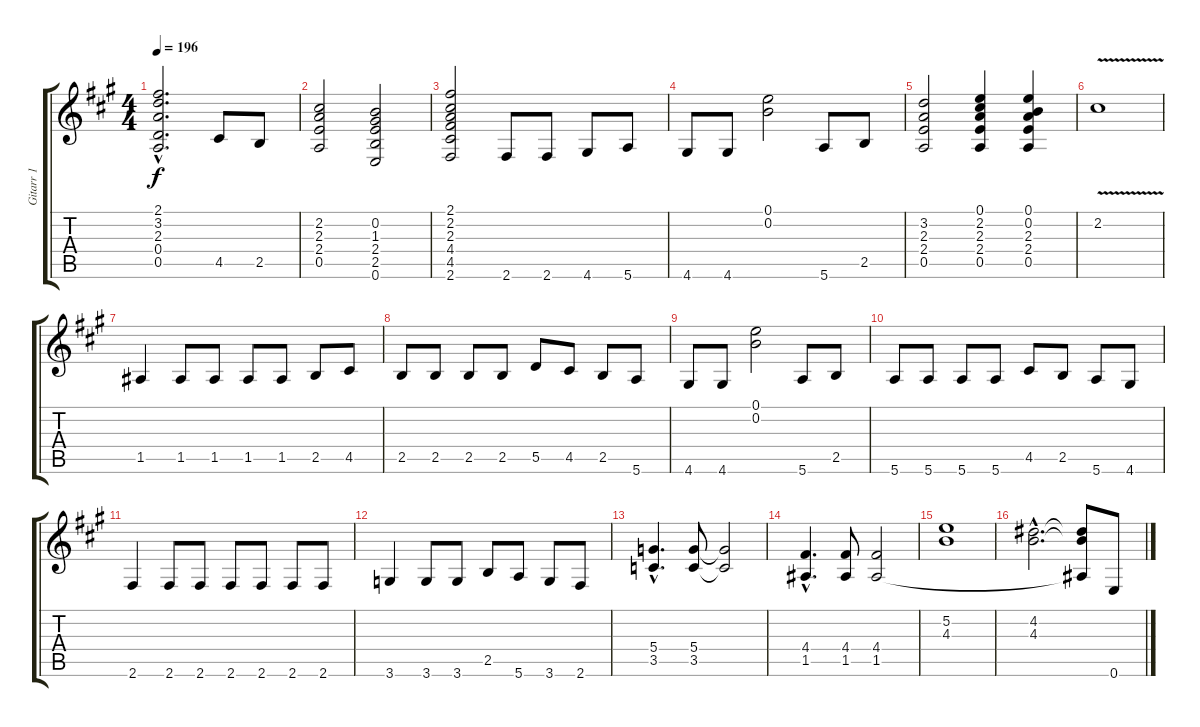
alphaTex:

\track ("Gitarr 1" "Gitarr 1") {instrument overdrivenguitar}
\staff {score tabs}
\tuning (E4 B3 G3 D3 A2 E2) {hide}
\ts (4 4)
\tempo 196
\clef g2
\ks a
(2.1{hac} 3.2{hac} 2.3{hac} 0.4{hac} 0.5{hac}).2{d dy f} 4.5.8 2.5.8 |
(2.2 2.3 2.4 0.5).2 (0.2 1.3 2.4 2.5 0.6).2 |
(2.1 2.2 2.3 4.4 4.5 2.6).2 2.6.8 2.6.8 4.6.8 5.6.8 |
4.6.8 4.6.8 (0.1 0.2).2 5.6.8 2.5.8 |
(3.2 2.3 2.4 0.5).2 (0.1 2.2 2.3 2.4 0.5).4 (0.1 0.2 2.3 2.4 0.5).4 |
2.2{v}.1 |
1.5.4 1.5.8 1.5.8 1.5.8 1.5.8 2.5.8 4.5.8 |
2.5.8 2.5.8 2.5.8 2.5.8 5.5.8 4.5.8 2.5.8 5.6.8 |
4.6.8 4.6.8 (0.1 0.2).2 5.6.8 2.5.8 |
5.6.8 5.6.8 5.6.8 5.6.8 4.5.8 2.5.8 5.6.8 4.6.8 |
2.6.4 2.6.8 2.6.8 2.6.8 2.6.8 2.6.8 2.6.8 |
3.6.4 3.6.8 3.6.8 2.5.8 5.6.8 3.6.8 2.6.8 |
(5.4{hac} 3.5{hac}).4{d} (5.4 3.5).8 (5.4{t} 3.5{t}).2 |
(4.4{hac} 1.5{hac}).4{d} (4.4 1.5).8 (4.4 1.5).2 |
(5.2 4.3).1 |
(4.2{hac} 4.3{hac}).2{d} (4.2{t} 4.3{t} 1.5{t}).8 0.6.8
